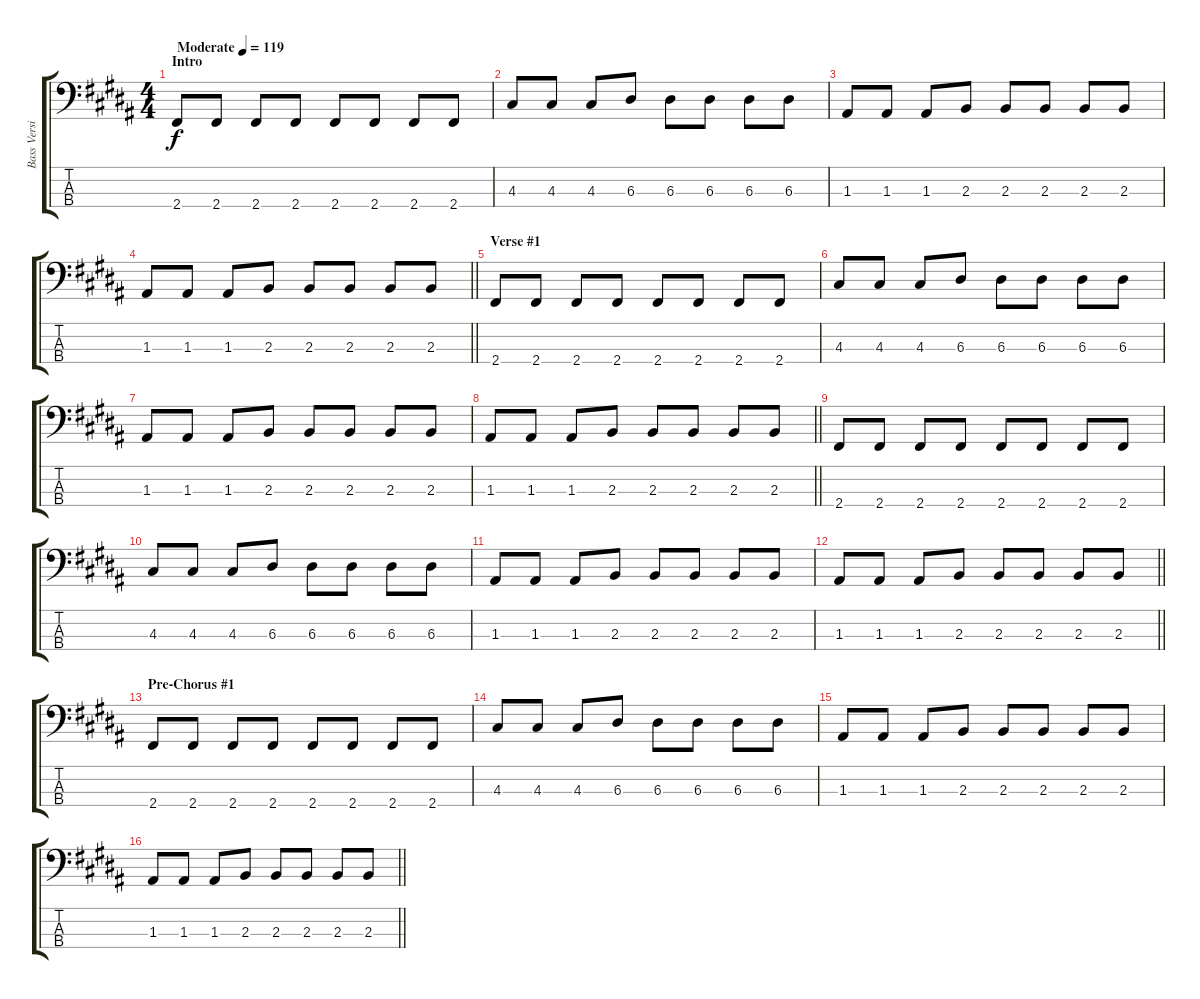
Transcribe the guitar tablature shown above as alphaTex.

\track ("Bass Version" "Bass Versi") {mute instrument electricbassfinger}
\staff {score tabs}
\tuning (G2 D2 A1 E1) {hide}
\ts (4 4)
\section ("" "Intro")
\tempo (119 "Moderate")
\clef f4
\ks b
2.4.8{dy f instrument electricbassfinger} 2.4.8 2.4.8 2.4.8 2.4.8 2.4.8 2.4.8 2.4.8 |
4.3.8 4.3.8 4.3.8 6.3.8 6.3.8 6.3.8 6.3.8 6.3.8 |
1.3.8 1.3.8 1.3.8 2.3.8 2.3.8 2.3.8 2.3.8 2.3.8 |
\barLineRight lightlight
1.3.8 1.3.8 1.3.8 2.3.8 2.3.8 2.3.8 2.3.8 2.3.8 |
\section ("" "Verse #1")
2.4.8 2.4.8 2.4.8 2.4.8 2.4.8 2.4.8 2.4.8 2.4.8 |
4.3.8 4.3.8 4.3.8 6.3.8 6.3.8 6.3.8 6.3.8 6.3.8 |
1.3.8 1.3.8 1.3.8 2.3.8 2.3.8 2.3.8 2.3.8 2.3.8 |
\barLineRight lightlight
1.3.8 1.3.8 1.3.8 2.3.8 2.3.8 2.3.8 2.3.8 2.3.8 |
2.4.8 2.4.8 2.4.8 2.4.8 2.4.8 2.4.8 2.4.8 2.4.8 |
4.3.8 4.3.8 4.3.8 6.3.8 6.3.8 6.3.8 6.3.8 6.3.8 |
1.3.8 1.3.8 1.3.8 2.3.8 2.3.8 2.3.8 2.3.8 2.3.8 |
\barLineRight lightlight
1.3.8 1.3.8 1.3.8 2.3.8 2.3.8 2.3.8 2.3.8 2.3.8 |
\section ("" "Pre-Chorus #1")
2.4.8 2.4.8 2.4.8 2.4.8 2.4.8 2.4.8 2.4.8 2.4.8 |
4.3.8 4.3.8 4.3.8 6.3.8 6.3.8 6.3.8 6.3.8 6.3.8 |
1.3.8 1.3.8 1.3.8 2.3.8 2.3.8 2.3.8 2.3.8 2.3.8 |
\barLineRight lightlight
1.3.8 1.3.8 1.3.8 2.3.8 2.3.8 2.3.8 2.3.8 2.3.8
